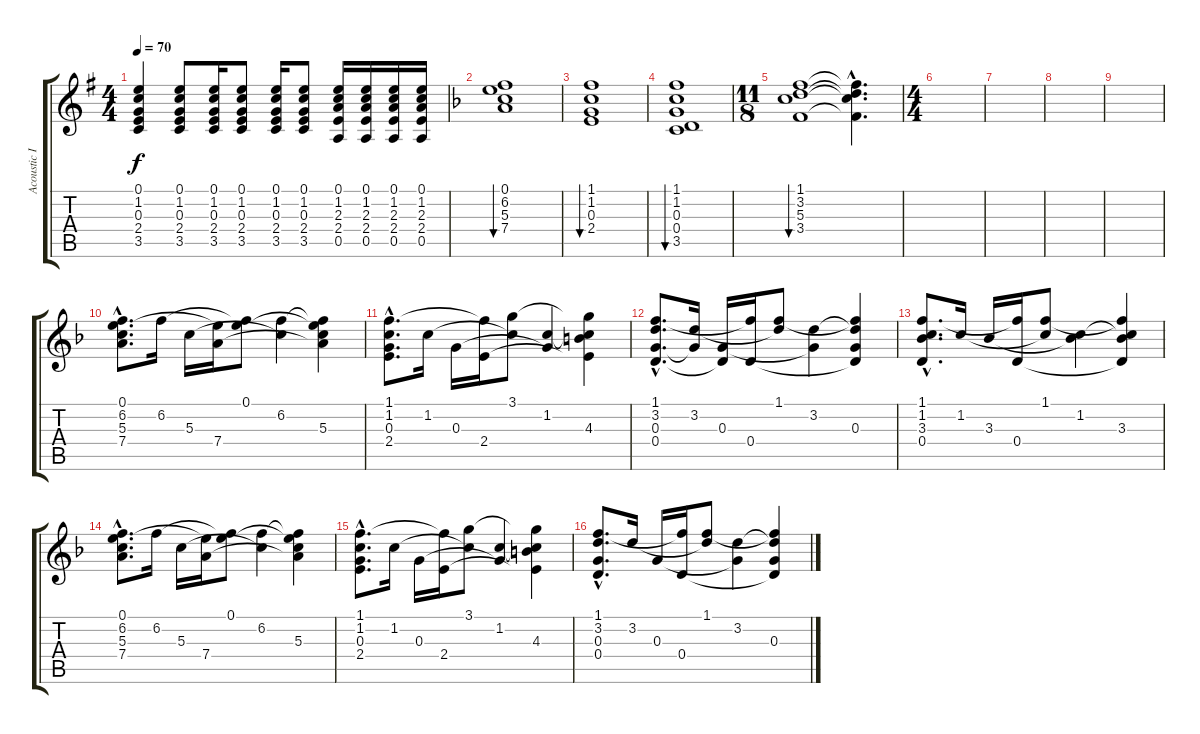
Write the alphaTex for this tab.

\track ("Acoustic I" "Acoustic I") {instrument acousticguitarsteel}
\staff {score tabs}
\tuning (E4 B3 G3 D3 A2 E2) {hide}
\ts (4 4)
\tempo 70
\clef g2
\ks eminor
(0.1 1.2 0.3 2.4 3.5).4{dy f} (0.1 1.2 0.3 2.4 3.5).8 (0.1 1.2 0.3 2.4 3.5).16 (0.1 1.2 0.3 2.4 3.5).8 (0.1 1.2 0.3 2.4 3.5).16 (0.1 1.2 0.3 2.4 3.5).8 (0.1 1.2 2.3 2.4 0.5).16 (0.1 1.2 2.3 2.4 0.5).16 (0.1 1.2 2.3 2.4 0.5).16 (0.1 1.2 2.3 2.4 0.5).16 |
\ks dminor
(0.1 6.2 5.3 7.4).1{bu 60} |
(1.1 1.2 0.3 2.4).1{bu 60} |
(1.1 1.2 0.3 0.4 3.5).1{bu 60} |
\ts (11 8)
(1.1 3.2 5.3 3.4).1{bu 60} (1.1{hac t} 3.2{hac t} 5.3{hac t} 3.4{hac t}).4{d} |
\ts (4 4)
|
|
|
|
(0.1{hac} 6.2{hac} 5.3{hac} 7.4{hac}).8{d} 6.2.16 5.3.16 (0.1{t} 7.4).16 (0.1 6.2{t}).8 (6.2 5.3{t}).4 (0.1{t} 6.2{t} 5.3 7.4{t}).4 |
(1.1{hac} 1.2{hac} 0.3{hac} 2.4{hac}).8{d} 1.2.16 0.3.16 (1.1{t} 2.4).16 (3.1 1.2{t}).8 (1.2 0.3{t}).4 (3.1{t} 1.2{t} 4.3 2.4{t}).4 |
(1.1{hac} 3.2{hac} 0.3{hac} 0.4{hac}).8{d} (3.2 0.3{t}).16 (0.3 0.4{t}).16 (1.1{t} 0.4).16 (1.1 3.2{t}).8 (3.2 0.3{t}).4 (1.1{t} 3.2{t} 0.3 0.4{t}).4 |
(1.1{hac} 1.2{hac} 3.3{hac} 0.4{hac}).8{d} 1.2.16 3.3.16 (1.1{t} 0.4).16 (1.1 1.2{t}).8 (1.2 3.3{t}).4 (1.1{t} 1.2{t} 3.3 0.4{t}).4 |
(0.1{hac} 6.2{hac} 5.3{hac} 7.4{hac}).8{d} 6.2.16 5.3.16 (0.1{t} 7.4).16 (0.1 6.2{t}).8 (6.2 5.3{t}).4 (0.1{t} 6.2{t} 5.3 7.4{t}).4 |
(1.1{hac} 1.2{hac} 0.3{hac} 2.4{hac}).8{d} 1.2.16 0.3.16 (1.1{t} 2.4).16 (3.1 1.2{t}).8 (1.2 0.3{t}).4 (3.1{t} 1.2{t} 4.3 2.4{t}).4 |
(1.1{hac} 3.2{hac} 0.3{hac} 0.4{hac}).8{d} 3.2.16 0.3.16 (1.1{t} 0.4).16 (1.1 3.2{t}).8 (3.2 0.3{t}).4 (1.1{t} 3.2{t} 0.3 0.4{t}).4
